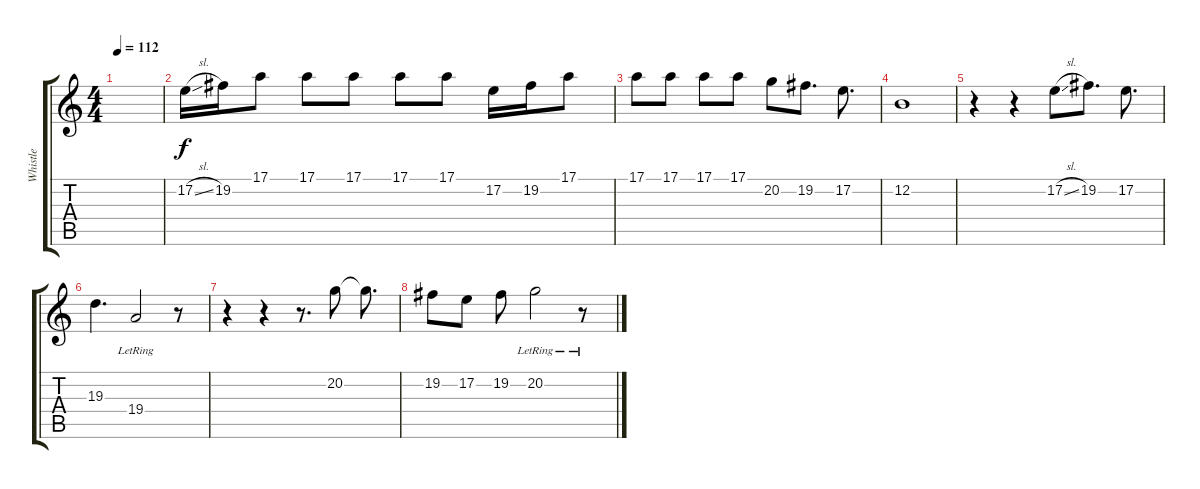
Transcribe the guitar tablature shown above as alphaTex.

\track ("Whistle" "Whistle") {instrument whistle}
\staff {score tabs}
\tuning (E4 B3 G3 D3 A2 E2) {hide}
\ts (4 4)
\tempo 112
\clef g2
\ks c
|
17.2{sl}.16 19.2.16 17.1.8 17.1.8 17.1.8 17.1.8 17.1.8 17.2.16 19.2.16 17.1.8 |
17.1.8 17.1.8 17.1.8 17.1.8 20.2.8 19.2.8{d} 17.2.8{d} |
12.2.1 |
r.4 r.4 17.2{sl}.8 19.2.8{d} 17.2.8{d} |
19.3.4{d} 19.4{lr}.2 r.8 |
r.4 r.4 r.8{d} 20.2.8 20.2{t}.8{d} |
19.2.8 17.2.8 19.2.8 20.2{lr}.2 r.8
